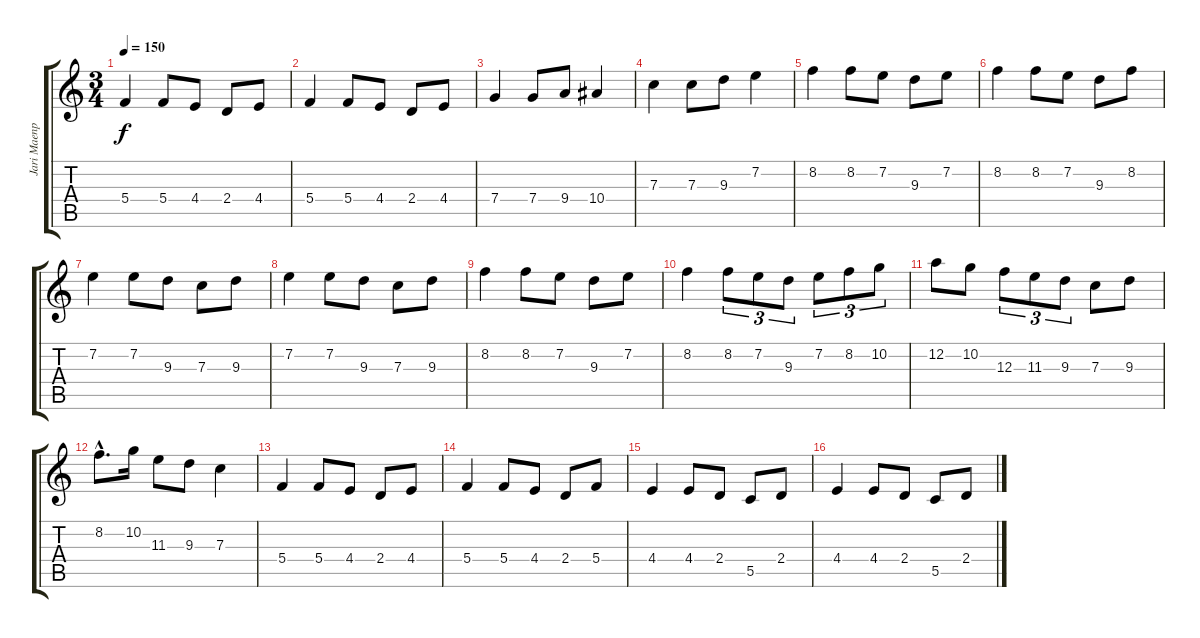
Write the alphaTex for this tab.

\track ("Jari Maenpäa" "Jari Maenp") {instrument distortionguitar}
\staff {score tabs}
\tuning (D4 A3 F3 C3 G2 D2) {hide}
\ts (3 4)
\tempo 150
\clef g2
\ks c
5.4.4{dy f} 5.4.8 4.4.8 2.4.8 4.4.8 |
5.4.4 5.4.8 4.4.8 2.4.8 4.4.8 |
7.4.4 7.4.8 9.4.8 10.4.4 |
7.3.4 7.3.8 9.3.8 7.2.4 |
8.2.4 8.2.8 7.2.8 9.3.8 7.2.8 |
8.2.4 8.2.8 7.2.8 9.3.8 8.2.8 |
7.2.4 7.2.8 9.3.8 7.3.8 9.3.8 |
7.2.4 7.2.8 9.3.8 7.3.8 9.3.8 |
8.2.4 8.2.8 7.2.8 9.3.8 7.2.8 |
8.2.4 8.2.8{tu (3 2)} 7.2.8{tu (3 2)} 9.3.8{tu (3 2)} 7.2.8{tu (3 2)} 8.2.8{tu (3 2)} 10.2.8{tu (3 2)} |
12.2.8 10.2.8 12.3.8{tu (3 2)} 11.3.8{tu (3 2)} 9.3.8{tu (3 2)} 7.3.8 9.3.8 |
8.2{hac}.8{d} 10.2.16 11.3.8 9.3.8 7.3.4 |
5.4.4 5.4.8 4.4.8 2.4.8 4.4.8 |
5.4.4 5.4.8 4.4.8 2.4.8 5.4.8 |
4.4.4 4.4.8 2.4.8 5.5.8 2.4.8 |
4.4.4 4.4.8 2.4.8 5.5.8 2.4.8
